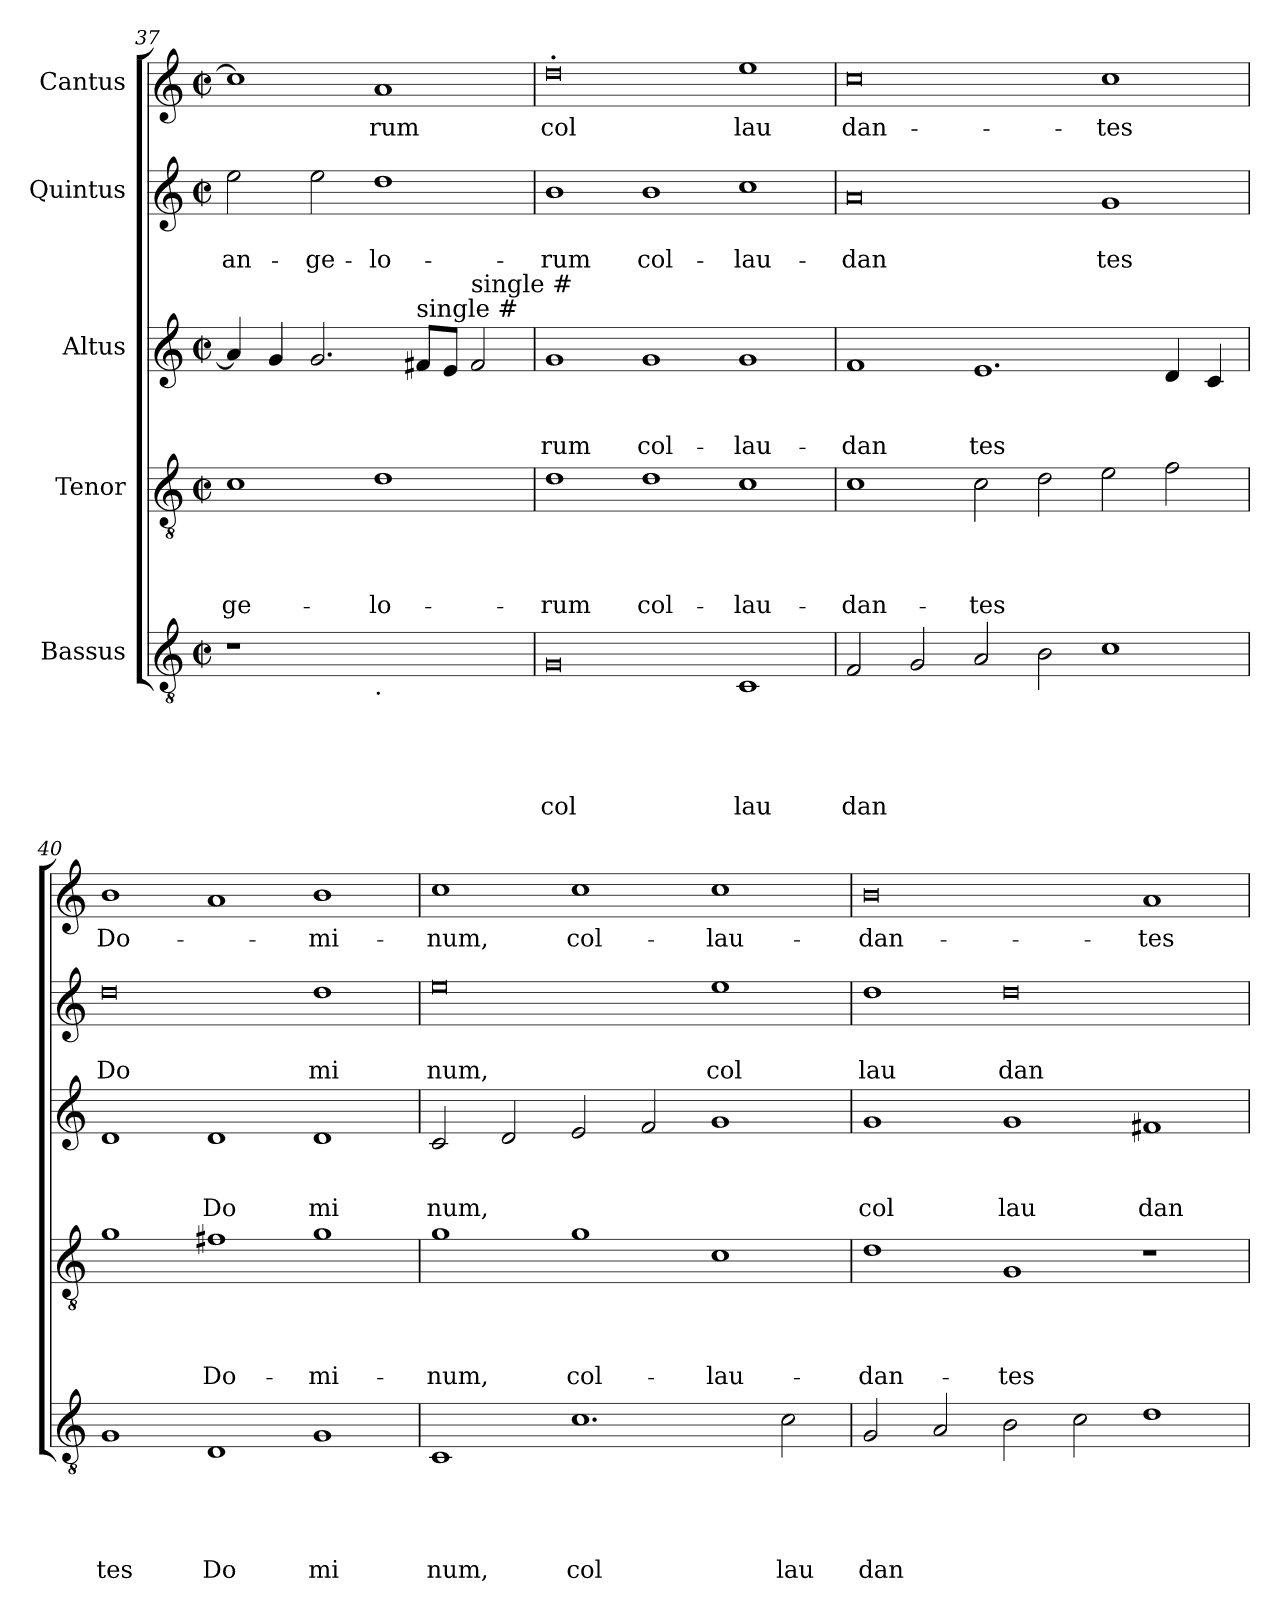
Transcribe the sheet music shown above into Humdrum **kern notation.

**kern	**text	**text	**text	**text	**text	**kern	**text	**text	**text	**text	**kern	**text	**text	**text	**kern	**text	**text	**kern	**text
*part5	*part5	*part5	*part5	*part5	*part5	*part4	*part4	*part4	*part4	*part4	*part3	*part3	*part3	*part3	*part2	*part2	*part2	*part1	*part1
*staff5	*staff5	*staff5	*staff5	*staff5	*staff5	*staff4	*staff4	*staff4	*staff4	*staff4	*staff3	*staff3	*staff3	*staff3	*staff2	*staff2	*staff2	*staff1	*staff1
*I"Bassus	*	*	*	*	*	*I"Tenor	*	*	*	*	*I"Altus	*	*	*	*I"Quintus	*	*	*I"Cantus	*
*clefGv2	*	*	*	*	*	*clefGv2	*	*	*	*	*clefG2	*	*	*	*clefG2	*	*	*clefG2	*
*k[]	*	*	*	*	*	*k[]	*	*	*	*	*k[]	*	*	*	*k[]	*	*	*k[]	*
*C:	*	*	*	*	*	*C:	*	*	*	*	*C:	*	*	*	*C:	*	*	*C:	*
*M2/2	*	*	*	*	*	*M2/2	*	*	*	*	*M2/2	*	*	*	*M2/2	*	*	*M2/2	*
*met(c|)	*	*	*	*	*	*met(c|)	*	*	*	*	*met(c|)	*	*	*	*met(c|)	*	*	*met(c|)	*
=37	=37	=37	=37	=37	=37	=37	=37	=37	=37	=37	=37	=37	=37	=37	=37	=37	=37	=37	=37
!	!	!	!	!	!	!	!	!	!	!LO:LY:b	!	!	!	!	!	!	!LO:LY:b	!	!
1r	.	.	.	.	.	1c	.	.	.	-ge-	4a/]	.	.	.	2ee\	.	an-	1cc]	.
.	.	.	.	.	.	.	.	.	.	.	4g/	.	.	.	.	.	.	.	.
!	!	!	!	!	!	!	!	!	!	!	!	!	!	!	!	!	!LO:LY:b	!	!
.	.	.	.	.	.	.	.	.	.	.	2.g/	.	.	.	2ee\	.	-ge-	.	.
!LO:TX:b:t=.	!	!	!	!	!	!	!	!	!	!	!	!	!	!	!	!	!	!	!
!	!	!	!	!	!	!	!	!	!	!LO:LY:b	!	!	!	!	!	!	!LO:LY:b	!	!LO:LY:b
1ryy	.	.	.	.	.	1d	.	.	.	-lo-	.	.	.	.	1dd	.	-lo-	1a	rum
!	!	!	!	!	!	!	!	!	!	!	!LO:TX:a:t=single #	!	!	!	!	!	!	!	!
.	.	.	.	.	.	.	.	.	.	.	8f#/L	.	.	.	.	.	.	.	.
.	.	.	.	.	.	.	.	.	.	.	8e/J	.	.	.	.	.	.	.	.
!	!	!	!	!	!	!	!	!	!	!	!LO:TX:a:t=single #	!	!	!	!	!	!	!	!
.	.	.	.	.	.	.	.	.	.	.	2f#/	.	.	.	.	.	.	.	.
=38	=38	=38	=38	=38	=38	=38	=38	=38	=38	=38	=38	=38	=38	=38	=38	=38	=38	=38	=38
!	!	!	!	!	!LO:LY:b	!	!	!	!	!LO:LY:b	!	!	!	!LO:LY:b	!	!	!LO:LY:b	!	!LO:LY:b
0G	.	.	.	.	col	1d	.	.	.	-rum	1g	.	.	-rum	1b	.	-rum	0dd'>	col
!	!	!	!	!	!	!	!	!	!	!LO:LY:b	!	!	!	!LO:LY:b	!	!	!LO:LY:b	!	!
.	.	.	.	.	.	1d	.	.	.	col-	1g	.	.	col-	1b	.	col-	.	.
!	!	!	!	!	!LO:LY:b	!	!	!	!	!LO:LY:b	!	!	!	!LO:LY:b	!	!	!LO:LY:b	!	!LO:LY:b
1C	.	.	.	.	lau	1c	.	.	.	-lau-	1g	.	.	-lau-	1cc	.	-lau-	1ee	lau
!!LO:LB:g=z
=39	=39	=39	=39	=39	=39	=39	=39	=39	=39	=39	=39	=39	=39	=39	=39	=39	=39	=39	=39
!	!	!	!	!	!LO:LY:b	!	!	!	!	!LO:LY:b	!	!	!	!LO:LY:b	!	!	!LO:LY:b	!	!LO:LY:b
2F/	.	.	.	.	dan	1c	.	.	.	-dan-	1f	.	.	-dan	0a	.	-dan	0cc	dan-
2G/	.	.	.	.	.	.	.	.	.	.	.	.	.	.	.	.	.	.	.
!	!	!	!	!	!	!	!	!	!	!LO:LY:b	!	!	!	!LO:LY:b	!	!	!	!	!
2A/	.	.	.	.	.	2c\	.	.	.	-tes	1.e	.	.	tes	.	.	.	.	.
2B\	.	.	.	.	.	2d\	.	.	.	.	.	.	.	.	.	.	.	.	.
!	!	!	!	!	!	!	!	!	!	!	!	!	!	!	!	!	!LO:LY:b	!	!LO:LY:b
1c	.	.	.	.	.	2e\	.	.	.	.	.	.	.	.	1g	.	tes	1cc	-tes
.	.	.	.	.	.	2f\	.	.	.	.	4d/	.	.	.	.	.	.	.	.
.	.	.	.	.	.	.	.	.	.	.	4c/	.	.	.	.	.	.	.	.
=40	=40	=40	=40	=40	=40	=40	=40	=40	=40	=40	=40	=40	=40	=40	=40	=40	=40	=40	=40
!	!	!	!	!	!LO:LY:b	!	!	!	!	!	!	!	!	!	!	!	!LO:LY:b	!	!LO:LY:b
1G	.	.	.	.	tes	1g	.	.	.	.	1d	.	.	.	0dd	.	Do	1b	Do-
!	!	!	!	!	!LO:LY:b	!	!	!	!	!LO:LY:b	!	!	!	!LO:LY:b	!	!	!	!	!
1D	.	.	.	.	Do	1f#X	.	.	.	Do-	1d	.	.	Do	.	.	.	1a	.
!	!	!	!	!	!LO:LY:b	!	!	!	!	!LO:LY:b	!	!	!	!LO:LY:b	!	!	!LO:LY:b	!	!LO:LY:b
1G	.	.	.	.	mi	1g	.	.	.	-mi-	1d	.	.	mi	1dd	.	mi	1b	-mi-
=41	=41	=41	=41	=41	=41	=41	=41	=41	=41	=41	=41	=41	=41	=41	=41	=41	=41	=41	=41
!	!	!	!	!	!LO:LY:b	!	!	!	!	!LO:LY:b	!	!	!	!LO:LY:b	!	!	!LO:LY:b	!	!LO:LY:b
1C	.	.	.	.	num,	1g	.	.	.	-num,	2c/	.	.	num,	0ee	.	num,	1cc	-num,
.	.	.	.	.	.	.	.	.	.	.	2d/	.	.	.	.	.	.	.	.
!	!	!	!	!	!LO:LY:b	!	!	!	!	!LO:LY:b	!	!	!	!	!	!	!	!	!LO:LY:b
1.c	.	.	.	.	col	1g	.	.	.	col-	2e/	.	.	.	.	.	.	1cc	col-
.	.	.	.	.	.	.	.	.	.	.	2f/	.	.	.	.	.	.	.	.
!	!	!	!	!	!	!	!	!	!	!LO:LY:b	!	!	!	!	!	!	!LO:LY:b	!	!LO:LY:b
.	.	.	.	.	.	1c	.	.	.	-lau-	1g	.	.	.	1ee	.	col	1cc	-lau-
!	!	!	!	!	!LO:LY:b	!	!	!	!	!	!	!	!	!	!	!	!	!	!
2c\	.	.	.	.	lau	.	.	.	.	.	.	.	.	.	.	.	.	.	.
=42	=42	=42	=42	=42	=42	=42	=42	=42	=42	=42	=42	=42	=42	=42	=42	=42	=42	=42	=42
!	!	!	!	!	!LO:LY:b	!	!	!	!	!LO:LY:b	!	!	!	!LO:LY:b	!	!	!LO:LY:b	!	!LO:LY:b
2G/	.	.	.	.	dan	1d	.	.	.	-dan-	1g	.	.	col	1dd	.	lau	0b	-dan-
2A/	.	.	.	.	.	.	.	.	.	.	.	.	.	.	.	.	.	.	.
!	!	!	!	!	!	!	!	!	!	!LO:LY:b	!	!	!	!LO:LY:b	!	!	!LO:LY:b	!	!
2B\	.	.	.	.	.	1G	.	.	.	-tes	1g	.	.	lau	0dd	.	dan	.	.
2c\	.	.	.	.	.	.	.	.	.	.	.	.	.	.	.	.	.	.	.
!	!	!	!	!	!	!	!	!	!	!	!	!	!	!LO:LY:b	!	!	!	!	!LO:LY:b
1d	.	.	.	.	.	1r	.	.	.	.	1f#X	.	.	dan	.	.	.	1a	-tes
=	=	=	=	=	=	=	=	=	=	=	=	=	=	=	=	=	=	=	=
*-	*-	*-	*-	*-	*-	*-	*-	*-	*-	*-	*-	*-	*-	*-	*-	*-	*-	*-	*-
